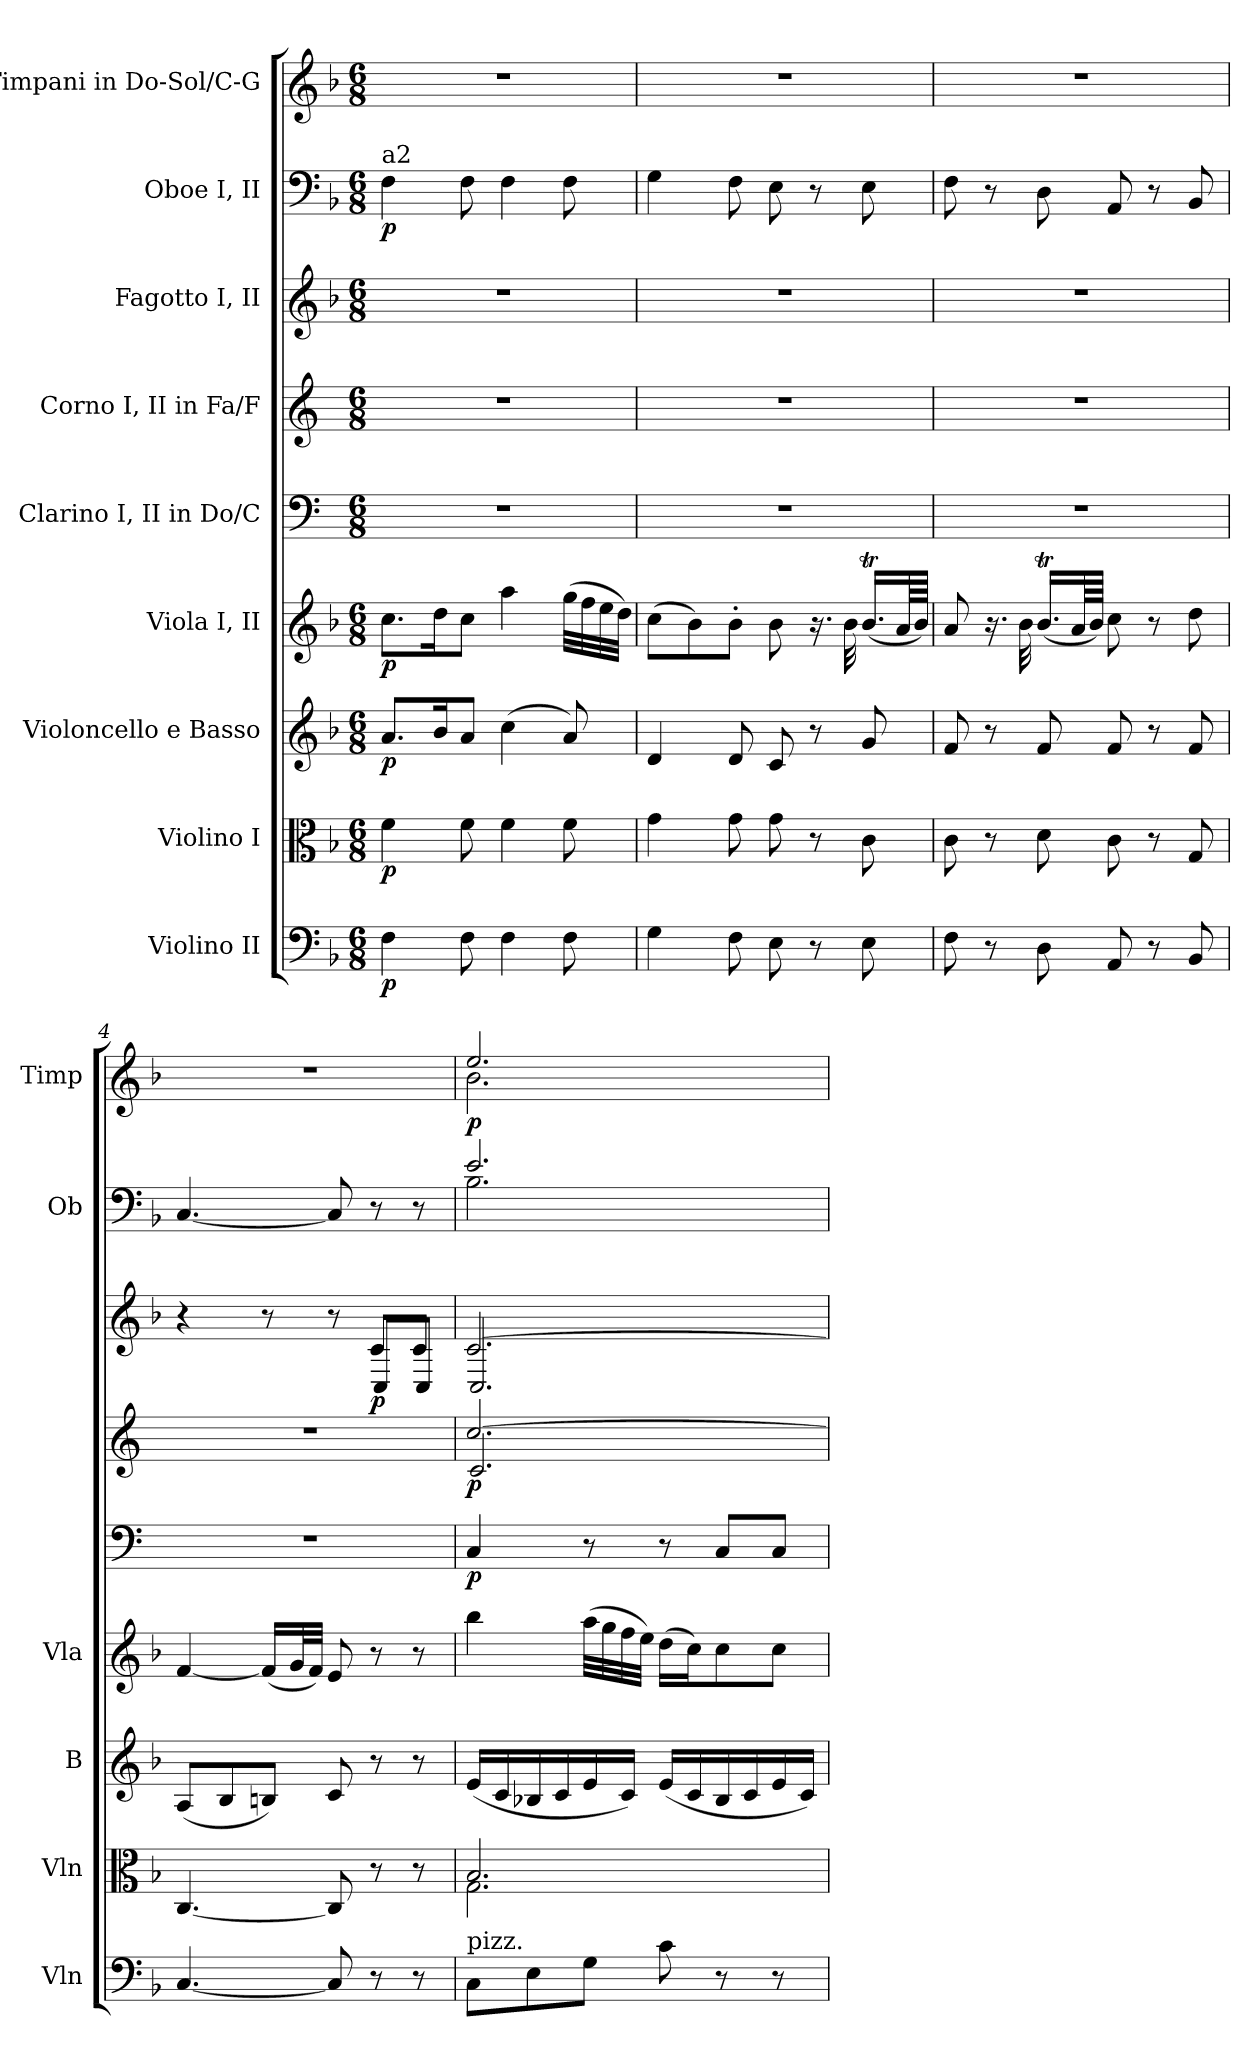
**kern	**dynam	**kern	**dynam	**kern	**dynam	**kern	**dynam	**kern	**dynam	**kern	**dynam	**kern	**dynam	**kern	**dynam	**kern	**dynam
*part9	*part9	*part8	*part8	*part7	*part7	*part6	*part6	*part5	*part5	*part4	*part4	*part3	*part3	*part2	*part2	*part1	*part1
*staff9	*staff9	*staff8	*staff8	*staff7	*staff7	*staff6	*staff6	*staff5	*staff5	*staff4	*staff4	*staff3	*staff3	*staff2	*staff2	*staff1	*staff1
*I"Violino II	*	*I"Violino I	*	*I"Violoncello e Basso	*	*I"Viola I, II	*	*I"Clarino I, II in Do/C	*	*I"Corno I, II in Fa/F	*	*I"Fagotto I, II	*	*I"Oboe I, II	*	*I"Timpani in Do-Sol/C-G	*
*I'Vln	*	*I'Vln	*	*I'B	*	*I'Vla	*	*	*	*	*	*	*	*I'Ob	*	*I'Timp	*
*clefF4	*	*clefC3	*	*clefG2	*	*clefG2	*	*clefF4	*	*clefG2	*	*clefG2	*	*clefF4	*	*clefG2	*
*	*	*	*	*	*	*	*	*	*	*ITrd1c2	*	*ITrd0c7	*	*	*	*	*
*k[b-]	*	*k[b-]	*	*k[b-]	*	*k[b-]	*	*k[]	*	*k[b-e-]	*	*k[b-]	*	*k[b-]	*	*k[b-]	*
*M6/8	*	*M6/8	*	*M6/8	*	*M6/8	*	*M6/8	*	*M6/8	*	*M6/8	*	*M6/8	*	*M6/8	*
=1	=1	=1	=1	=1	=1	=1	=1	=1	=1	=1	=1	=1	=1	=1	=1	=1	=1
!	!	!	!	!	!	!	!	!	!	!	!	!	!	!LO:TX:a:t=a2	!	!	!
4F	p	4f	p	8.aL	p	8.ccL	p	2.r	.	2.r	.	2.r	.	4F	p	2.r	.
.	.	.	.	16b-k	.	16ddk	.	.	.	.	.	.	.	.	.	.	.
8F	.	8f	.	8aJ	.	8ccJ	.	.	.	.	.	.	.	8F	.	.	.
4F	.	4f	.	(4cc	.	4aa	.	.	.	.	.	.	.	4F	.	.	.
8F	.	8f	.	8a)	.	(32ggLLL	.	.	.	.	.	.	.	8F	.	.	.
.	.	.	.	.	.	32ff	.	.	.	.	.	.	.	.	.	.	.
.	.	.	.	.	.	32ee	.	.	.	.	.	.	.	.	.	.	.
.	.	.	.	.	.	32ddJJJ)	.	.	.	.	.	.	.	.	.	.	.
=2	=2	=2	=2	=2	=2	=2	=2	=2	=2	=2	=2	=2	=2	=2	=2	=2	=2
4G	.	4g	.	4d	.	(8ccL	.	2.r	.	2.r	.	2.r	.	4G	.	2.r	.
.	.	.	.	.	.	8b-)	.	.	.	.	.	.	.	.	.	.	.
8F	.	8g	.	8d	.	8b-'J	.	.	.	.	.	.	.	8F	.	.	.
8E	.	8g	.	8c	.	8b-	.	.	.	.	.	.	.	8E	.	.	.
8r	.	8r	.	8r	.	16.r	.	.	.	.	.	.	.	8r	.	.	.
.	.	.	.	.	.	32b-	.	.	.	.	.	.	.	.	.	.	.
8E	.	8c	.	8g	.	(16.b-TLL	.	.	.	.	.	.	.	8E	.	.	.
.	.	.	.	.	.	64aLL	.	.	.	.	.	.	.	.	.	.	.
.	.	.	.	.	.	64b-JJJJ)	.	.	.	.	.	.	.	.	.	.	.
=3	=3	=3	=3	=3	=3	=3	=3	=3	=3	=3	=3	=3	=3	=3	=3	=3	=3
8F	.	8c	.	8f	.	8a	.	2.r	.	2.r	.	2.r	.	8F	.	2.r	.
8r	.	8r	.	8r	.	16.r	.	.	.	.	.	.	.	8r	.	.	.
.	.	.	.	.	.	32b-	.	.	.	.	.	.	.	.	.	.	.
8D	.	8d	.	8f	.	(16.b-TLL	.	.	.	.	.	.	.	8D	.	.	.
.	.	.	.	.	.	64aLL	.	.	.	.	.	.	.	.	.	.	.
.	.	.	.	.	.	64b-JJJJ)	.	.	.	.	.	.	.	.	.	.	.
8AA	.	8c	.	8f	.	8cc	.	.	.	.	.	.	.	8AA	.	.	.
8r	.	8r	.	8r	.	8r	.	.	.	.	.	.	.	8r	.	.	.
8BB-	.	8G	.	8f	.	8dd	.	.	.	.	.	.	.	8BB-	.	.	.
=4	=4	=4	=4	=4	=4	=4	=4	=4	=4	=4	=4	=4	=4	=4	=4	=4	=4
*	*	*	*	*	*	*	*	*	*	*	*	*^	*	*	*	*	*
[4.C	.	[4.C	.	(8AL	.	[4f	.	2.r	.	2.r	.	4r	4ryy	.	[4.C	.	2.r	.
.	.	.	.	8B-	.	.	.	.	.	.	.	.	.	.	.	.	.	.
.	.	.	.	8BnJ)	.	(16fLL]	.	.	.	.	.	8r	8ryy	.	.	.	.	.
.	.	.	.	.	.	32gL	.	.	.	.	.	.	.	.	.	.	.	.
.	.	.	.	.	.	32fJJJ)	.	.	.	.	.	.	.	.	.	.	.	.
8C]	.	8C]	.	8c	.	8e	.	.	.	.	.	8r	8ryy	.	8C]	.	.	.
8r	.	8r	.	8r	.	8r	.	.	.	.	.	8c/L	8C/L	p	8r	.	.	.
8r	.	8r	.	8r	.	8r	.	.	.	.	.	8c/J	8C/J	.	8r	.	.	.
!!LO:LB:g=z
=5	=5	=5	=5	=5	=5	=5	=5	=5	=5	=5	=5	=5	=5	=5	=5	=5	=5	=5
*	*	*^	*	*	*	*	*	*	*	*^	*	*	*	*	*^	*	*^	*
!LO:TX:a:t=pizz.	!	!	!	!	!	!	!	!	!	!	!	!	!	!	!	!	!	!	!	!	!	!
8CL	.	2.B-	2.G	.	(16eLL	.	4bb-	.	4C	p	[2.b-	2.B-/	p	[2.c	2.C/	.	2.e	2.B-	.	2.ee	2.b-	p
.	.	.	.	.	16c	.	.	.	.	.	.	.	.	.	.	.	.	.	.	.	.	.
8E	.	.	.	.	16B-X	.	.	.	.	.	.	.	.	.	.	.	.	.	.	.	.	.
.	.	.	.	.	16c	.	.	.	.	.	.	.	.	.	.	.	.	.	.	.	.	.
8GJ	.	.	.	.	16e	.	(32aaLLL	.	8r	.	.	.	.	.	.	.	.	.	.	.	.	.
.	.	.	.	.	.	.	32gg	.	.	.	.	.	.	.	.	.	.	.	.	.	.	.
.	.	.	.	.	16cJJ)	.	32ff	.	.	.	.	.	.	.	.	.	.	.	.	.	.	.
.	.	.	.	.	.	.	32eeJJJ)	.	.	.	.	.	.	.	.	.	.	.	.	.	.	.
8c	.	.	.	.	(16eLL	.	(16ddLL	.	8r	.	.	.	.	.	.	.	.	.	.	.	.	.
.	.	.	.	.	16c	.	16ccJ)	.	.	.	.	.	.	.	.	.	.	.	.	.	.	.
8r	.	.	.	.	16B-	.	8cc	.	8CL	.	.	.	.	.	.	.	.	.	.	.	.	.
.	.	.	.	.	16c	.	.	.	.	.	.	.	.	.	.	.	.	.	.	.	.	.
8r	.	.	.	.	16e	.	8ccJ	.	8CJ	.	.	.	.	.	.	.	.	.	.	.	.	.
.	.	.	.	.	16cJJ)	.	.	.	.	.	.	.	.	.	.	.	.	.	.	.	.	.
*	*	*	*	*	*	*	*	*	*	*	*v	*v	*	*	*	*	*v	*v	*	*v	*v	*
*	*	*v	*v	*	*	*	*	*	*	*	*	*	*v	*v	*	*	*	*	*
=	=	=	=	=	=	=	=	=	=	=	=	=	=	=	=	=	=
*-	*-	*-	*-	*-	*-	*-	*-	*-	*-	*-	*-	*-	*-	*-	*-	*-	*-
